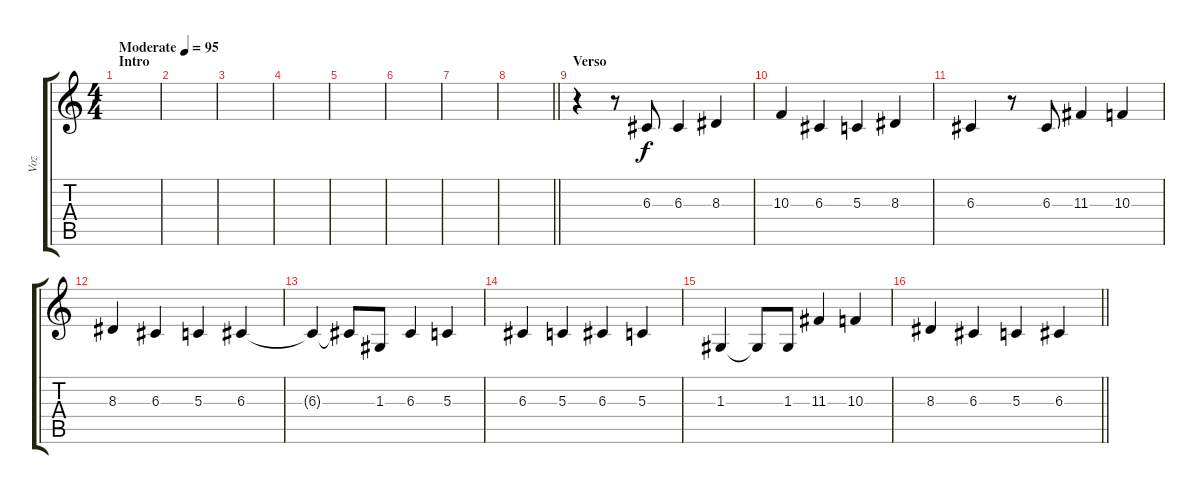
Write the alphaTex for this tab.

\track ("Voz" "Voz") {instrument clarinet}
\staff {score tabs}
\tuning (E4 B3 G3 D3 A2 E2) {hide}
\ts (4 4)
\section ("" "Intro")
\tempo (95 "Moderate")
\clef g2
\ks c
|
|
|
|
|
|
|
\barLineRight lightlight
|
\section ("" "Verso")
r.4 r.8 6.3.8 6.3.4 8.3.4 |
10.3.4 6.3.4 5.3.4 8.3.4 |
6.3.4 r.8 6.3.8 11.3.4 10.3.4 |
8.3.4 6.3.4 5.3.4 6.3.4 |
6.3{t}.4 6.3{t}.8 1.3.8 6.3.4 5.3.4 |
6.3.4 5.3.4 6.3.4 5.3.4 |
1.3.4 1.3{t}.8 1.3.8 11.3.4 10.3.4 |
\barLineRight lightlight
8.3.4 6.3.4 5.3.4 6.3.4
